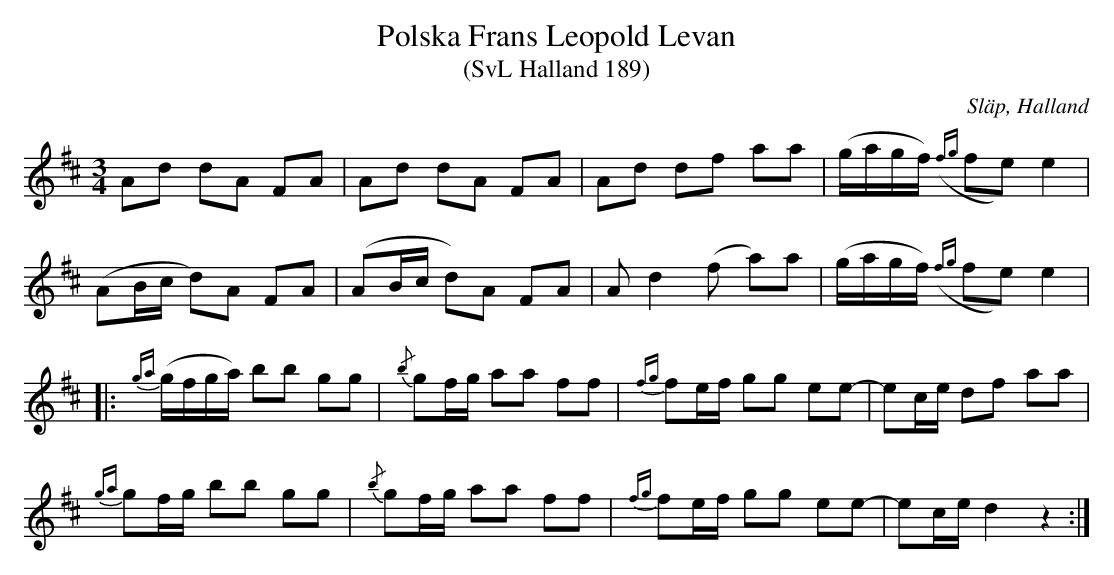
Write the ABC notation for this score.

X:1
T:Polska Frans Leopold Levan
T:(SvL Halland 189)
O:Släp, Halland
M:3/4
L:1/8
K:D
Ad dA FA | Ad dA FA | Ad df aa | (g/a/g/f/) ({fg}fe) e2 |
(AB/c/ d)A FA | (AB/c/ d)A FA | Ad2 (f a)a | (g/a/g/f/) ({fg}fe) e2 |
|: {ga}(g/f/g/a/) bb gg | {/b}gf/g/ aa ff | {fg}fe/f/ gg ee- | ec/e/ df aa |
{ga}gf/g/ bb gg | {/b}gf/g/ aa ff | {fg}fe/f/ gg ee- | ec/e/ d2z2 :|
